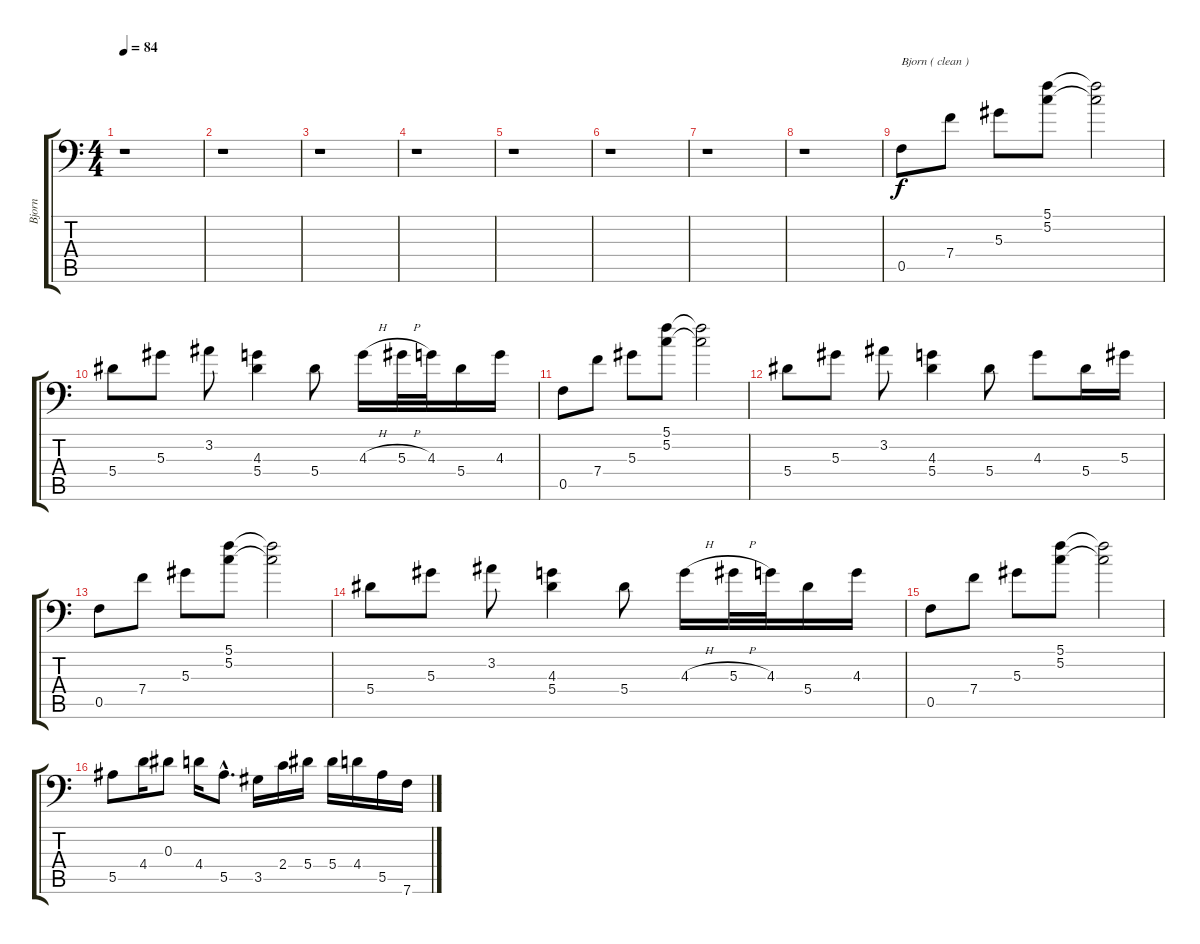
\track ("Bjorn" "Bjorn") {instrument electricguitarclean}
\staff {score tabs}
\tuning (C4 G3 Eb3 Bb2 F2 Bb1) {hide}
\ts (4 4)
\tempo 84
\clef f4
\ks c
r.1{dy f instrument electricguitarclean} |
r.1 |
r.1 |
r.1 |
r.1 |
r.1 |
r.1 |
r.1 |
0.5.8{txt "Bjorn ( clean )"} 7.4.8 5.3.8 (5.1 5.2).8 (5.1{t} 5.2{t}).2 |
5.4.8 5.3.8 3.2.8 (4.3 5.4).4 5.4.8 4.3{h}.16 5.3{h}.32 4.3.32 5.4.16 4.3.16 |
0.5.8 7.4.8 5.3.8 (5.1 5.2).8 (5.1{t} 5.2{t}).2 |
5.4.8 5.3.8 3.2.8 (4.3 5.4).4 5.4.8 4.3.8 5.4.16 5.3.16 |
0.5.8 7.4.8 5.3.8 (5.1 5.2).8 (5.1{t} 5.2{t}).2 |
5.4.8 5.3.8 3.2.8 (4.3 5.4).4 5.4.8 4.3{h}.16 5.3{h}.32 4.3.32 5.4.16 4.3.16 |
0.5.8 7.4.8 5.3.8 (5.1 5.2).8 (5.1{t} 5.2{t}).2 |
5.5.8 4.4.16 0.3.8 4.4.16 5.5{hac}.8{d} 3.5.16 2.4.16 5.4.16 5.4.16 4.4.16 5.5.16 7.6.16
